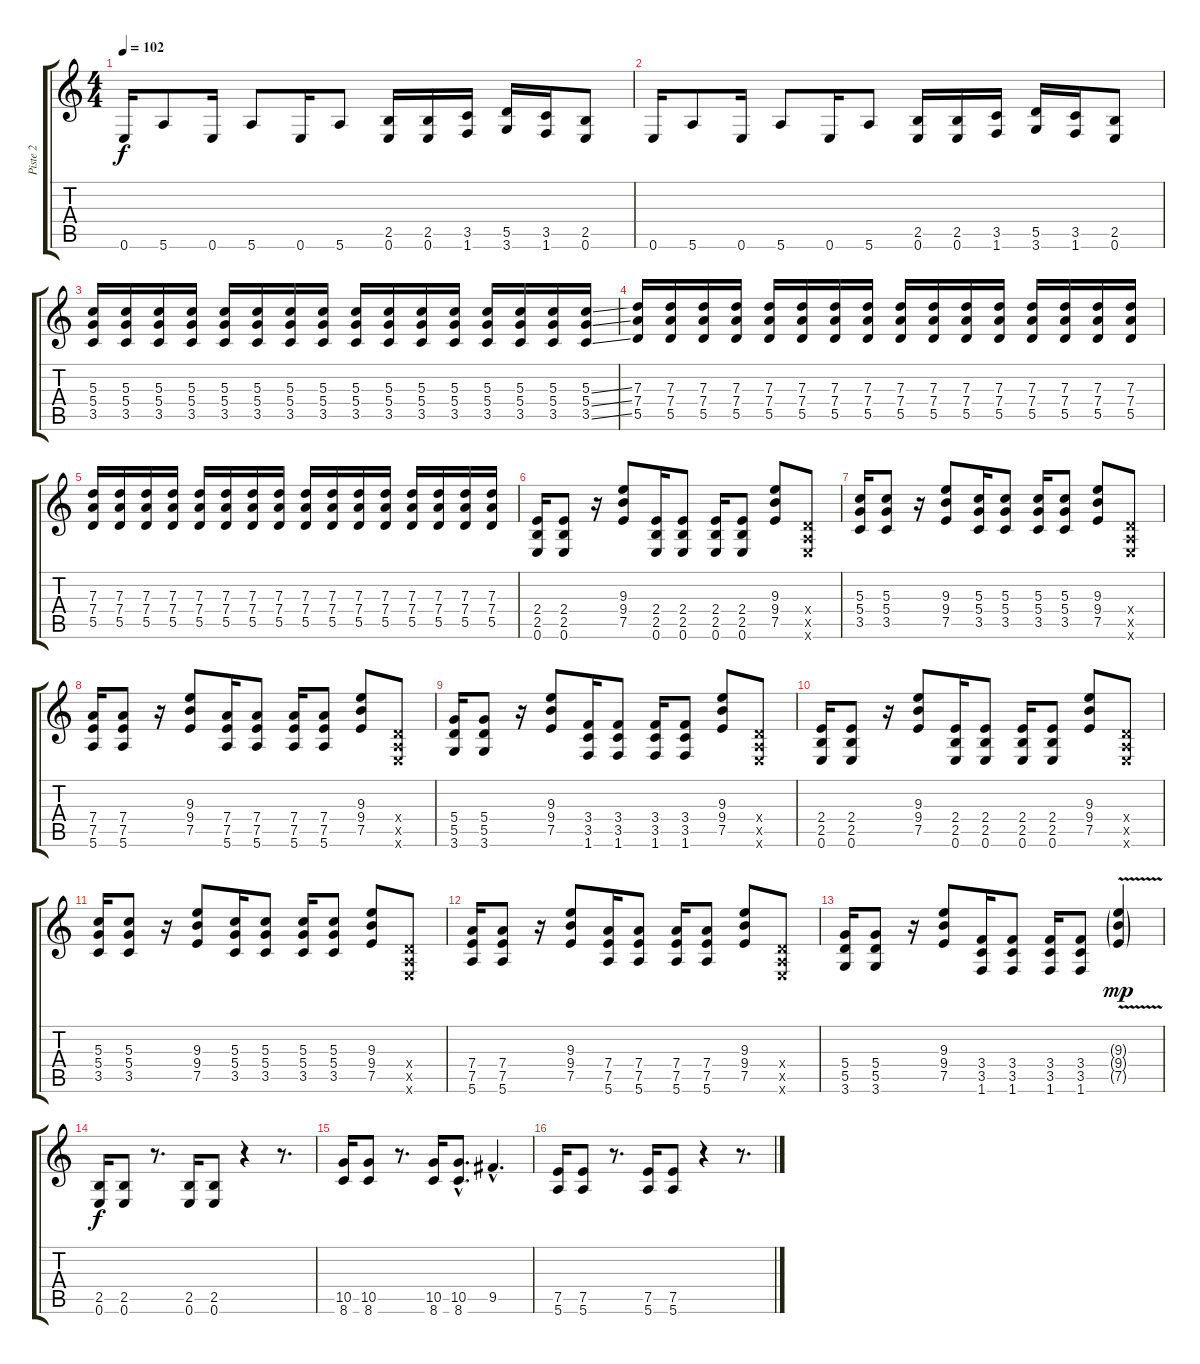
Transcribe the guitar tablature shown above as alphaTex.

\track ("Piste 2" "Piste 2") {instrument distortionguitar}
\staff {score tabs}
\tuning (E4 B3 G3 D3 A2 E2) {hide}
\ts (4 4)
\tempo 102
\clef g2
\ks c
0.6.16{dy f} 5.6.8 0.6.16 5.6.8 0.6.16 5.6.8 (2.5 0.6).16 (2.5 0.6).16 (3.5 1.6).16 (5.5 3.6).16 (3.5 1.6).16 (2.5 0.6).8 |
0.6.16 5.6.8 0.6.16 5.6.8 0.6.16 5.6.8 (2.5 0.6).16 (2.5 0.6).16 (3.5 1.6).16 (5.5 3.6).16 (3.5 1.6).16 (2.5 0.6).8 |
(5.3 5.4 3.5).16 (5.3 5.4 3.5).16 (5.3 5.4 3.5).16 (5.3 5.4 3.5).16 (5.3 5.4 3.5).16 (5.3 5.4 3.5).16 (5.3 5.4 3.5).16 (5.3 5.4 3.5).16 (5.3 5.4 3.5).16 (5.3 5.4 3.5).16 (5.3 5.4 3.5).16 (5.3 5.4 3.5).16 (5.3 5.4 3.5).16 (5.3 5.4 3.5).16 (5.3 5.4 3.5).16 (5.3{ss} 5.4{ss} 3.5{ss}).16 |
(7.3 7.4 5.5).16 (7.3 7.4 5.5).16 (7.3 7.4 5.5).16 (7.3 7.4 5.5).16 (7.3 7.4 5.5).16 (7.3 7.4 5.5).16 (7.3 7.4 5.5).16 (7.3 7.4 5.5).16 (7.3 7.4 5.5).16 (7.3 7.4 5.5).16 (7.3 7.4 5.5).16 (7.3 7.4 5.5).16 (7.3 7.4 5.5).16 (7.3 7.4 5.5).16 (7.3 7.4 5.5).16 (7.3 7.4 5.5).16 |
(7.3 7.4 5.5).16 (7.3 7.4 5.5).16 (7.3 7.4 5.5).16 (7.3 7.4 5.5).16 (7.3 7.4 5.5).16 (7.3 7.4 5.5).16 (7.3 7.4 5.5).16 (7.3 7.4 5.5).16 (7.3 7.4 5.5).16 (7.3 7.4 5.5).16 (7.3 7.4 5.5).16 (7.3 7.4 5.5).16 (7.3 7.4 5.5).16 (7.3 7.4 5.5).16 (7.3 7.4 5.5).16 (7.3 7.4 5.5).16 |
(2.4 2.5 0.6).16 (2.4 2.5 0.6).8 r.16 (9.3 9.4 7.5).8 (2.4 2.5 0.6).16 (2.4 2.5 0.6).8 (2.4 2.5 0.6).16 (2.4 2.5 0.6).8 (9.3 9.4 7.5).8 (0.4{x} 0.5{x} 0.6{x}).8 |
(5.3 5.4 3.5).16 (5.3 5.4 3.5).8 r.16 (9.3 9.4 7.5).8 (5.3 5.4 3.5).16 (5.3 5.4 3.5).8 (5.3 5.4 3.5).16 (5.3 5.4 3.5).8 (9.3 9.4 7.5).8 (0.4{x} 0.5{x} 0.6{x}).8 |
(7.4 7.5 5.6).16 (7.4 7.5 5.6).8 r.16 (9.3 9.4 7.5).8 (7.4 7.5 5.6).16 (7.4 7.5 5.6).8 (7.4 7.5 5.6).16 (7.4 7.5 5.6).8 (9.3 9.4 7.5).8 (0.4{x} 0.5{x} 0.6{x}).8 |
(5.4 5.5 3.6).16 (5.4 5.5 3.6).8 r.16 (9.3 9.4 7.5).8 (3.4 3.5 1.6).16 (3.4 3.5 1.6).8 (3.4 3.5 1.6).16 (3.4 3.5 1.6).8 (9.3 9.4 7.5).8 (0.4{x} 0.5{x} 0.6{x}).8 |
(2.4 2.5 0.6).16 (2.4 2.5 0.6).8 r.16 (9.3 9.4 7.5).8 (2.4 2.5 0.6).16 (2.4 2.5 0.6).8 (2.4 2.5 0.6).16 (2.4 2.5 0.6).8 (9.3 9.4 7.5).8 (0.4{x} 0.5{x} 0.6{x}).8 |
(5.3 5.4 3.5).16 (5.3 5.4 3.5).8 r.16 (9.3 9.4 7.5).8 (5.3 5.4 3.5).16 (5.3 5.4 3.5).8 (5.3 5.4 3.5).16 (5.3 5.4 3.5).8 (9.3 9.4 7.5).8 (0.4{x} 0.5{x} 0.6{x}).8 |
(7.4 7.5 5.6).16 (7.4 7.5 5.6).8 r.16 (9.3 9.4 7.5).8 (7.4 7.5 5.6).16 (7.4 7.5 5.6).8 (7.4 7.5 5.6).16 (7.4 7.5 5.6).8 (9.3 9.4 7.5).8 (0.4{x} 0.5{x} 0.6{x}).8 |
(5.4 5.5 3.6).16 (5.4 5.5 3.6).8 r.16 (9.3 9.4 7.5).8 (3.4 3.5 1.6).16 (3.4 3.5 1.6).8 (3.4 3.5 1.6).16 (3.4 3.5 1.6).8 (9.3{v g} 9.4{v g} 7.5{v g}).4{dy mp} |
(2.5 0.6).16{dy f} (2.5 0.6).8 r.8{d} (2.5 0.6).16 (2.5 0.6).8 r.4 r.8{d} |
(10.5 8.6).16 (10.5 8.6).8 r.8{d} (10.5 8.6).16 (10.5{hac} 8.6{hac}).8{d} 9.5{hac}.4{d} |
(7.5 5.6).16 (7.5 5.6).8 r.8{d} (7.5 5.6).16 (7.5 5.6).8 r.4 r.8{d}
